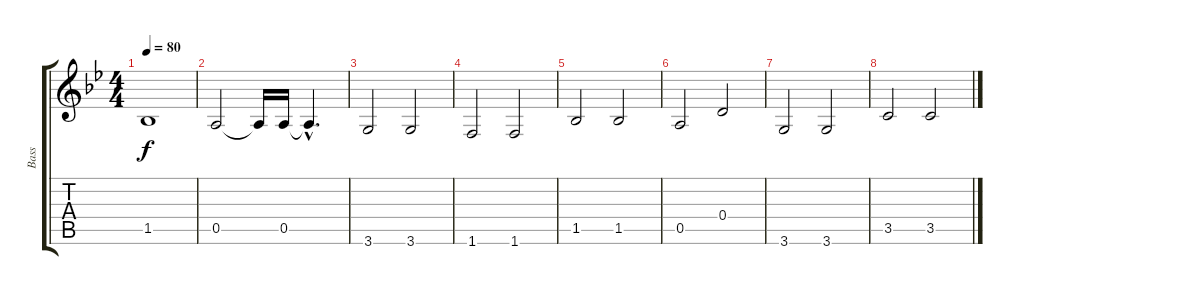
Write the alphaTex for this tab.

\track ("Bass" "Bass") {instrument electricbasspick}
\staff {score tabs}
\tuning (E4 B3 G3 D3 A2 E2) {hide}
\ts (4 4)
\tempo 80
\clef g2
\ks bb
1.5.1{dy f volume 14} |
0.5.2{volume 12} 0.5{t}.16 0.5.16 0.5{hac t}.4{d} |
3.6.2{volume 10} 3.6.2 |
1.6.2{volume 8} 1.6.2 |
1.5.2{volume 6} 1.5.2 |
0.5.2{volume 4} 0.4.2 |
3.6.2{volume 2} 3.6.2 |
3.5.2{volume 1} 3.5.2
